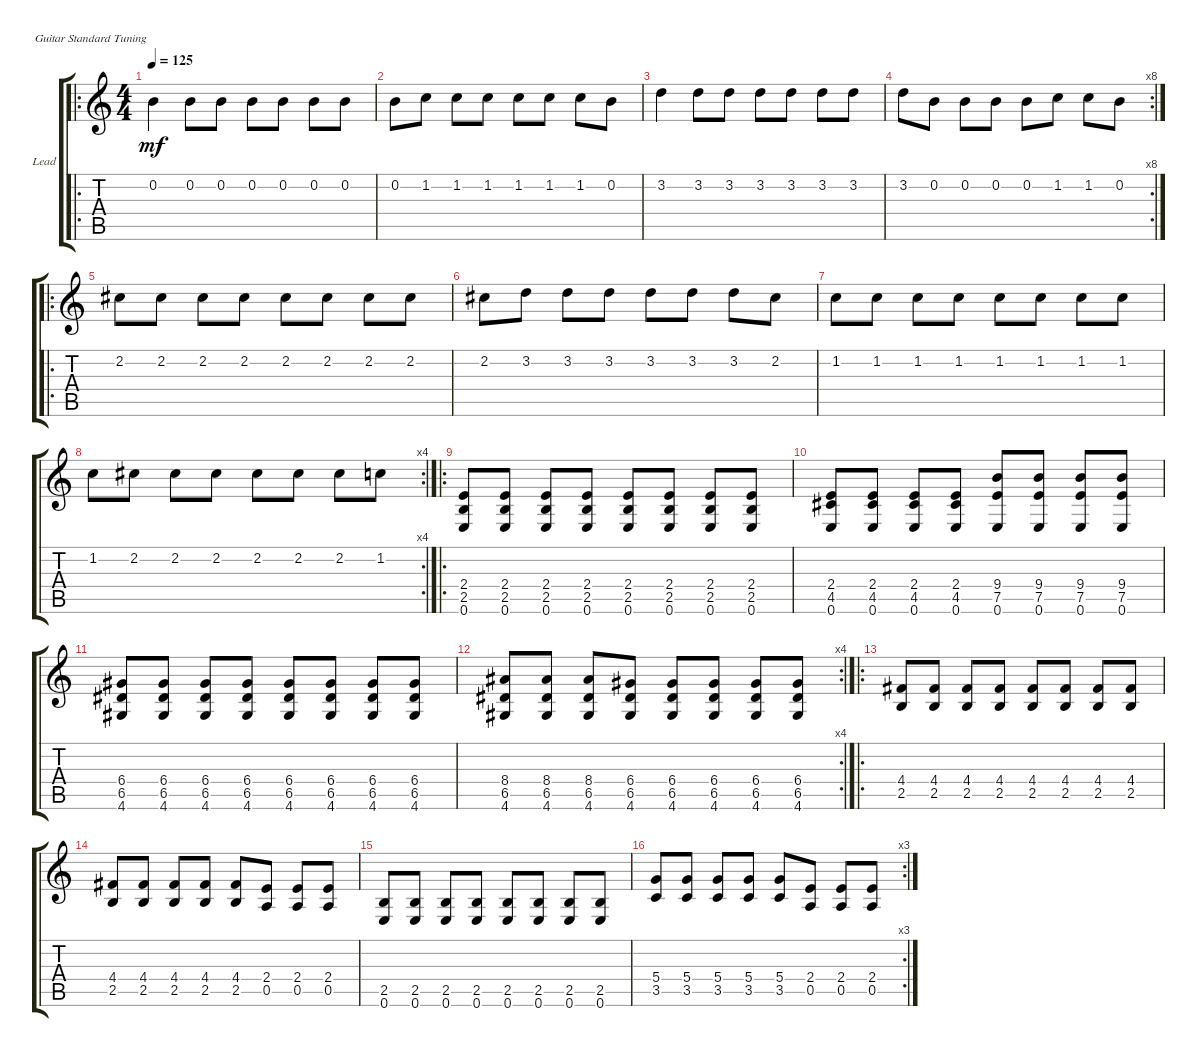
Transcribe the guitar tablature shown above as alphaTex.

\bracketExtendMode groupsimilarinstruments
\firstSystemTrackNameOrientation horizontal
\otherSystemsTrackNameOrientation horizontal
\track ("Lead" "Lead") {instrument distortionguitar}
\staff {score tabs}
\tuning (E4 B3 G3 D3 A2 E2)
\ro
\ts (4 4)
\tempo 125
\clef g2
\scale
0.363184
\ks c
0.2.4{dy mf} 0.2.8 0.2.8 0.2.8 0.2.8 0.2.8 0.2.8 |
\scale
0.303483 0.2.8 1.2.8 1.2.8 1.2.8 1.2.8 1.2.8 1.2.8 0.2.8 |
\scale
0.303483 3.2.4 3.2.8 3.2.8 3.2.8 3.2.8 3.2.8 3.2.8 |
\rc 8
\scale
0.333333 3.2.8 0.2.8 0.2.8 0.2.8 0.2.8 1.2.8 1.2.8 0.2.8 |
\ro
\scale
0.363184 2.2.8 2.2.8 2.2.8 2.2.8 2.2.8 2.2.8 2.2.8 2.2.8 |
\scale
0.322751 2.2.8 3.2.8 3.2.8 3.2.8 3.2.8 3.2.8 3.2.8 2.2.8 |
\scale
0.322751 1.2.8 1.2.8 1.2.8 1.2.8 1.2.8 1.2.8 1.2.8 1.2.8 |
\rc 4
\scale
0.354497 1.2.8 2.2.8 2.2.8 2.2.8 2.2.8 2.2.8 2.2.8 1.2.8 |
\ro
\scale
0.374359 (2.4 2.5 0.6).8 (0.6 2.5 2.4).8 (2.4 2.5 0.6).8 (0.6 2.5 2.4).8 (2.4 2.5 0.6).8 (0.6 2.5 2.4).8 (2.4 2.5 0.6).8 (0.6 2.5 2.4).8 |
\scale
0.312821 (2.4 4.5 0.6).8 (2.4 4.5 0.6).8 (2.4 4.5 0.6).8 (2.4 4.5 0.6).8 (9.4 7.5 0.6).8 (9.4 7.5 0.6).8 (9.4 7.5 0.6).8 (9.4 7.5 0.6).8 |
\scale
0.312821 (6.4 6.5 4.6).8 (6.4 6.5 4.6).8 (6.4 6.5 4.6).8 (6.4 6.5 4.6).8 (6.4 6.5 4.6).8 (6.4 6.5 4.6).8 (6.4 6.5 4.6).8 (6.4 6.5 4.6).8 |
\rc 4
\scale
0.333333 (8.4 6.5 4.6).8 (8.4 6.5 4.6).8 (8.4 6.5 4.6).8 (6.4 6.5 4.6).8 (6.4 6.5 4.6).8 (6.4 6.5 4.6).8 (6.4 6.5 4.6).8 (6.4 6.5 4.6).8 |
\ro
\scale
0.363184 (4.4 2.5).8 (2.5 4.4).8 (4.4 2.5).8 (4.4 2.5).8 (4.4 2.5).8 (4.4 2.5).8 (4.4 2.5).8 (4.4 2.5).8 |
\scale
0.303483 (4.4 2.5).8 (4.4 2.5).8 (4.4 2.5).8 (4.4 2.5).8 (4.4 2.5).8 (2.4 0.5).8 (2.4 0.5).8 (2.4 0.5).8 |
\scale
0.322751 (2.5 0.6).8 (2.5 0.6).8 (2.5 0.6).8 (2.5 0.6).8 (2.5 0.6).8 (2.5 0.6).8 (2.5 0.6).8 (2.5 0.6).8 |
\rc 3
\scale
0.354497 (5.4 3.5).8 (5.4 3.5).8 (5.4 3.5).8 (5.4 3.5).8 (5.4 3.5).8 (2.4 0.5).8 (2.4 0.5).8 (2.4 0.5).8
